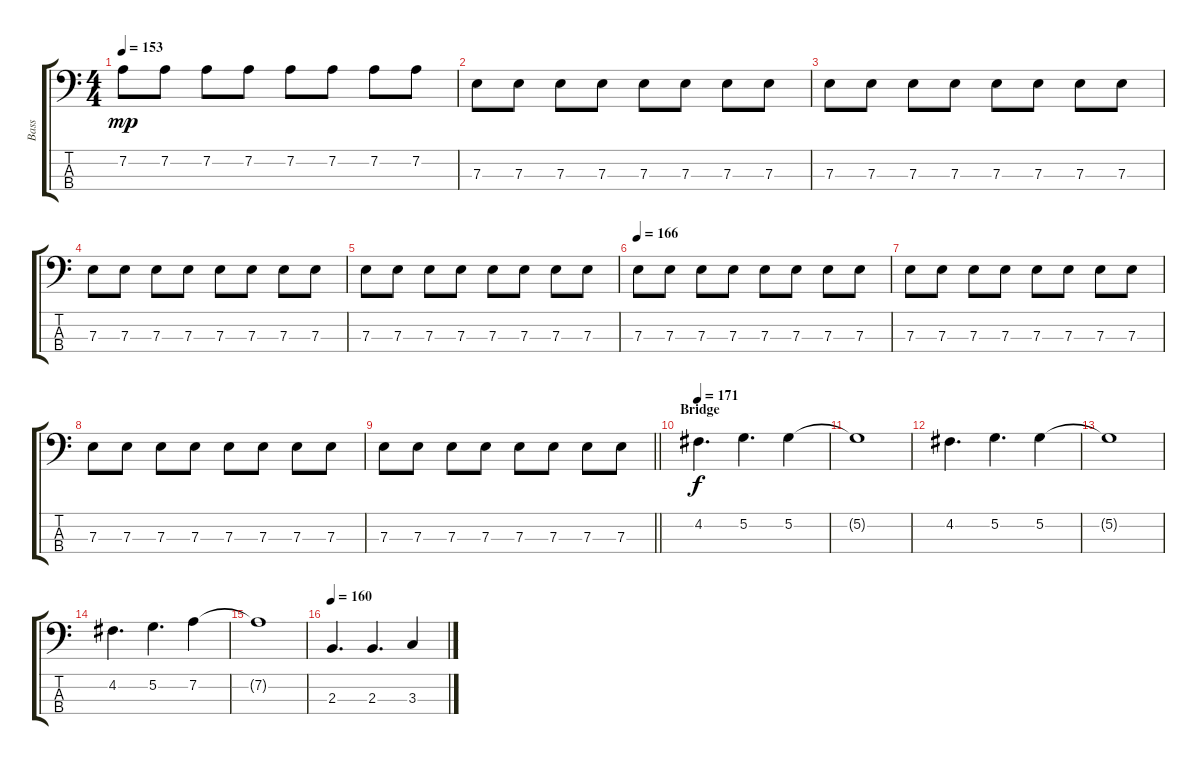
\track ("Bass" "Bass") {instrument electricbassfinger}
\staff {score tabs}
\tuning (G2 D2 A1 E1) {hide}
\ts (4 4)
\tempo 153
\clef f4
\ks c
7.2.8{dy mp} 7.2.8 7.2.8 7.2.8 7.2.8 7.2.8 7.2.8 7.2.8 |
7.3.8 7.3.8 7.3.8 7.3.8 7.3.8 7.3.8 7.3.8 7.3.8 |
7.3.8 7.3.8 7.3.8 7.3.8 7.3.8 7.3.8 7.3.8 7.3.8 |
7.3.8 7.3.8 7.3.8 7.3.8 7.3.8 7.3.8 7.3.8 7.3.8 |
7.3.8 7.3.8 7.3.8 7.3.8 7.3.8 7.3.8 7.3.8 7.3.8 |
\tempo 166
7.3.8 7.3.8 7.3.8 7.3.8 7.3.8 7.3.8 7.3.8 7.3.8 |
7.3.8 7.3.8 7.3.8 7.3.8 7.3.8 7.3.8 7.3.8 7.3.8 |
7.3.8 7.3.8 7.3.8 7.3.8 7.3.8 7.3.8 7.3.8 7.3.8 |
\barLineRight lightlight
7.3.8 7.3.8 7.3.8 7.3.8 7.3.8 7.3.8 7.3.8 7.3.8 |
\section ("" "Bridge")
\tempo 171
4.2.4{d dy f} 5.2.4{d} 5.2.4 |
5.2{t}.1 |
4.2.4{d} 5.2.4{d} 5.2.4 |
5.2{t}.1 |
4.2.4{d} 5.2.4{d} 7.2.4 |
7.2{t}.1 |
\tempo 160
2.3.4{d} 2.3.4{d} 3.3.4
